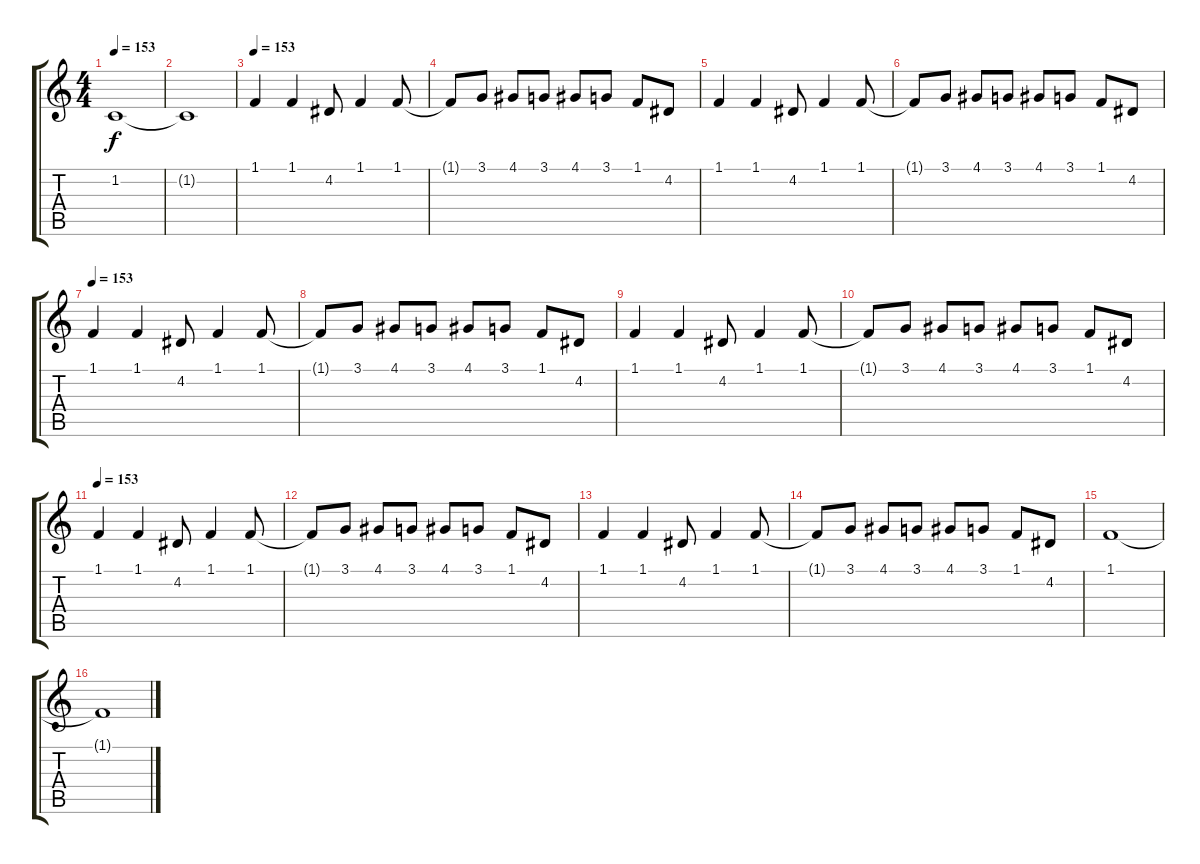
\track "" {instrument stringensemble2}
\staff {score tabs}
\tuning (E4 B3 G3 D3 A2 E2) {hide}
\ts (4 4)
\tempo 153
\clef g2
\ks c
1.2{t}.1{dy f} |
1.2{t}.1 |
\tempo 153
1.1.4{instrument distortionguitar} 1.1.4 4.2.8 1.1.4 1.1.8 |
1.1{t}.8 3.1.8 4.1.8 3.1.8 4.1.8 3.1.8 1.1.8 4.2.8 |
1.1.4 1.1.4 4.2.8 1.1.4 1.1.8 |
1.1{t}.8 3.1.8 4.1.8 3.1.8 4.1.8 3.1.8 1.1.8 4.2.8 |
\tempo 153
1.1.4 1.1.4 4.2.8 1.1.4 1.1.8 |
1.1{t}.8 3.1.8 4.1.8 3.1.8 4.1.8 3.1.8 1.1.8 4.2.8 |
1.1.4 1.1.4 4.2.8 1.1.4 1.1.8 |
1.1{t}.8 3.1.8 4.1.8 3.1.8 4.1.8 3.1.8 1.1.8 4.2.8 |
\tempo 153
1.1.4 1.1.4 4.2.8 1.1.4 1.1.8 |
1.1{t}.8 3.1.8 4.1.8 3.1.8 4.1.8 3.1.8 1.1.8 4.2.8 |
1.1.4 1.1.4 4.2.8 1.1.4 1.1.8 |
1.1{t}.8 3.1.8 4.1.8 3.1.8 4.1.8 3.1.8 1.1.8 4.2.8 |
1.1.1 |
1.1{t}.1
